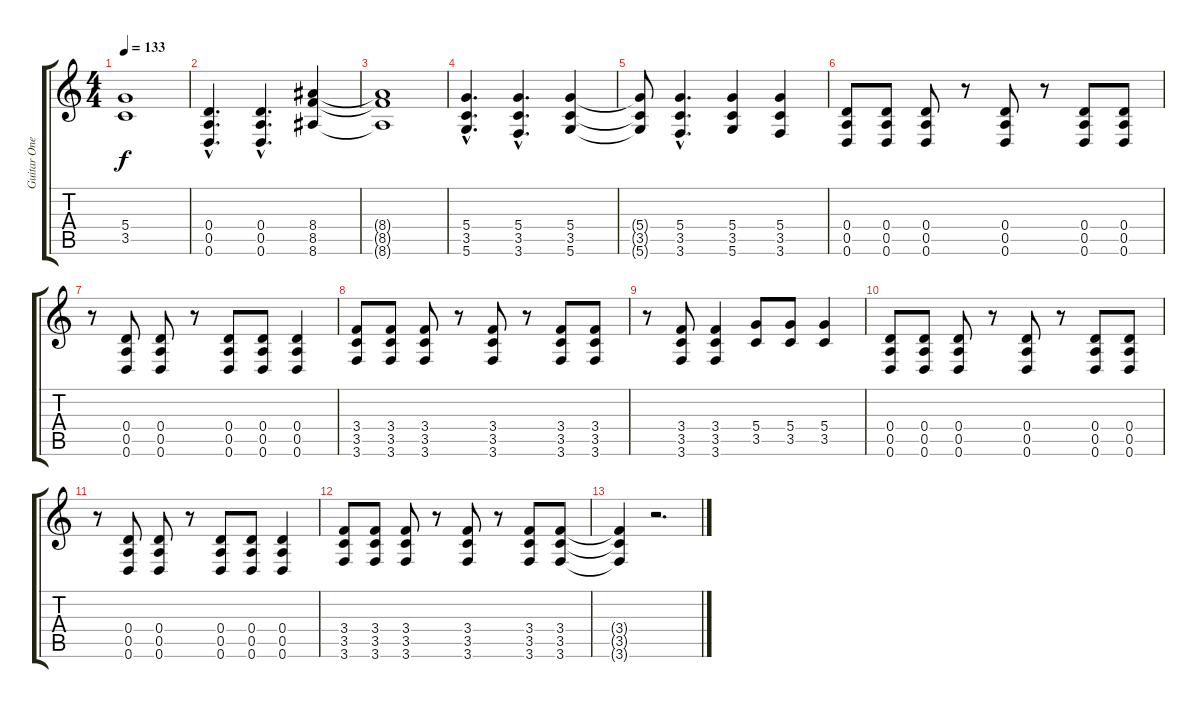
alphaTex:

\track ("Guitar One" "Guitar One") {instrument electricguitarclean}
\staff {score tabs}
\tuning (E4 B3 G3 D3 A2 D2) {hide}
\ts (4 4)
\tempo 133
\clef g2
\ks c
(5.4{t} 3.5{t}).1{dy f} |
(0.4{hac} 0.5{hac} 0.6{hac}).4{d} (0.4{hac} 0.5{hac} 0.6{hac}).4{d} (8.4 8.5 8.6).4 |
(8.4{t} 8.5{t} 8.6{t}).1 |
(5.4{hac} 3.5{hac} 5.6{hac}).4{d} (5.4{hac} 3.5{hac} 3.6{hac}).4{d} (5.4 3.5 5.6).4 |
(5.4{t} 3.5{t} 5.6{t}).8 (5.4{hac} 3.5{hac} 3.6{hac}).4{d} (5.4 3.5 5.6).4 (5.4 3.5 3.6).4 |
(0.4 0.5 0.6).8 (0.4 0.5 0.6).8 (0.4 0.5 0.6).8 r.8 (0.4 0.5 0.6).8 r.8 (0.4 0.5 0.6).8 (0.4 0.5 0.6).8 |
r.8 (0.4 0.5 0.6).8 (0.4 0.5 0.6).8 r.8 (0.4 0.5 0.6).8 (0.4 0.5 0.6).8 (0.4 0.5 0.6).4 |
(3.4 3.5 3.6).8 (3.4 3.5 3.6).8 (3.4 3.5 3.6).8 r.8 (3.4 3.5 3.6).8 r.8 (3.4 3.5 3.6).8 (3.4 3.5 3.6).8 |
r.8 (3.4 3.5 3.6).8 (3.4 3.5 3.6).4 (5.4 3.5).8 (5.4 3.5).8 (5.4 3.5).4 |
(0.4 0.5 0.6).8 (0.4 0.5 0.6).8 (0.4 0.5 0.6).8 r.8 (0.4 0.5 0.6).8 r.8 (0.4 0.5 0.6).8 (0.4 0.5 0.6).8 |
r.8 (0.4 0.5 0.6).8 (0.4 0.5 0.6).8 r.8 (0.4 0.5 0.6).8 (0.4 0.5 0.6).8 (0.4 0.5 0.6).4 |
(3.4 3.5 3.6).8 (3.4 3.5 3.6).8 (3.4 3.5 3.6).8 r.8 (3.4 3.5 3.6).8 r.8 (3.4 3.5 3.6).8 (3.4 3.5 3.6).8 |
(3.4{t} 3.5{t} 3.6{t}).4 r.2{d}
